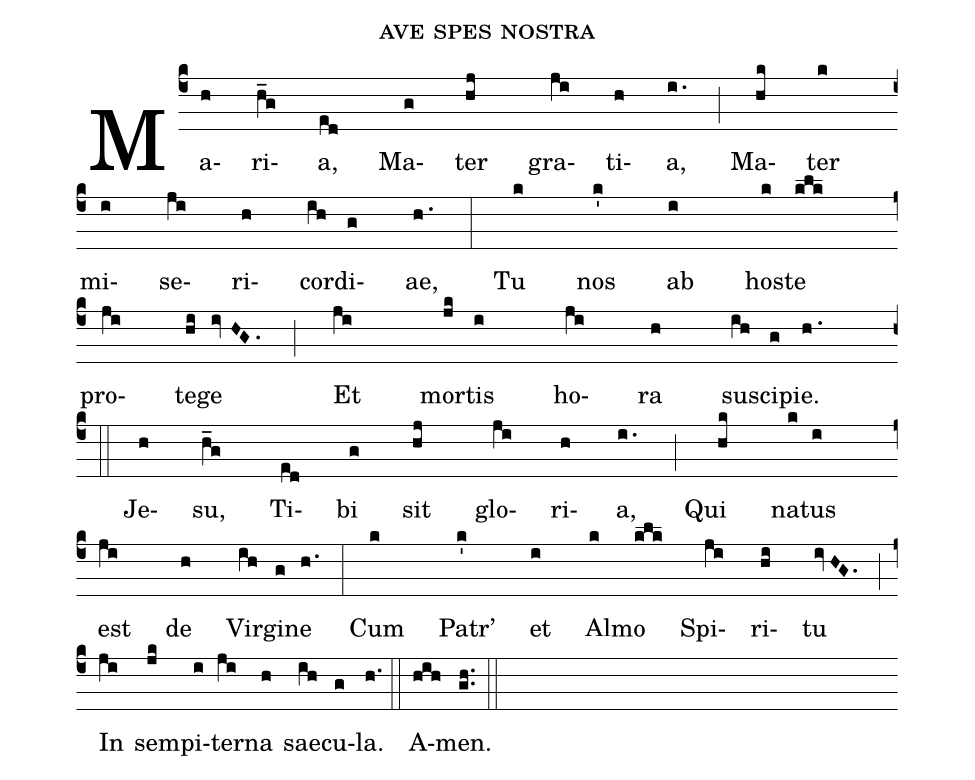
name: ave spes nostra;
%%
(c4) Ma(h)ri(h_1g)a,(ed) Ma(g)ter(hj) gra(ji)ti(h)a,(i.) (;) Ma(hk)ter(k) (z)
mi(i)se(ji)ri(h)cor(ih)di(g)ae,(h.) (:) Tu(k) nos(k') ab(i) hos(k)te(klk) (z)
pro(ji)te(hi)ge(ivHG.) (;) Et(ji) mor(jk)tis(i) ho(ji)ra(h) sus(ih)ci(g)pie.(h.) (z) (::)
Je(h)su,(h_1g) Ti(ed)bi(g) sit(hj) glo(ji)ri(h)a,(i.) (;) Qui(hk) na(k)tus(i) (z)
est(ji) de(h) Vir(ih)gi(g)ne(h.) (:) Cum(k) Patr’(k') et(i) Al(k)mo(klk) Spi(ji)ri(hi)tu(ivHG.) (;) (z)
In(ji) sem(jk)pi(i)ter(ji)na(h) sae(ih)cu(g)la.(h.) (::) A(hih)men.(gh..) (::) (/[20])
